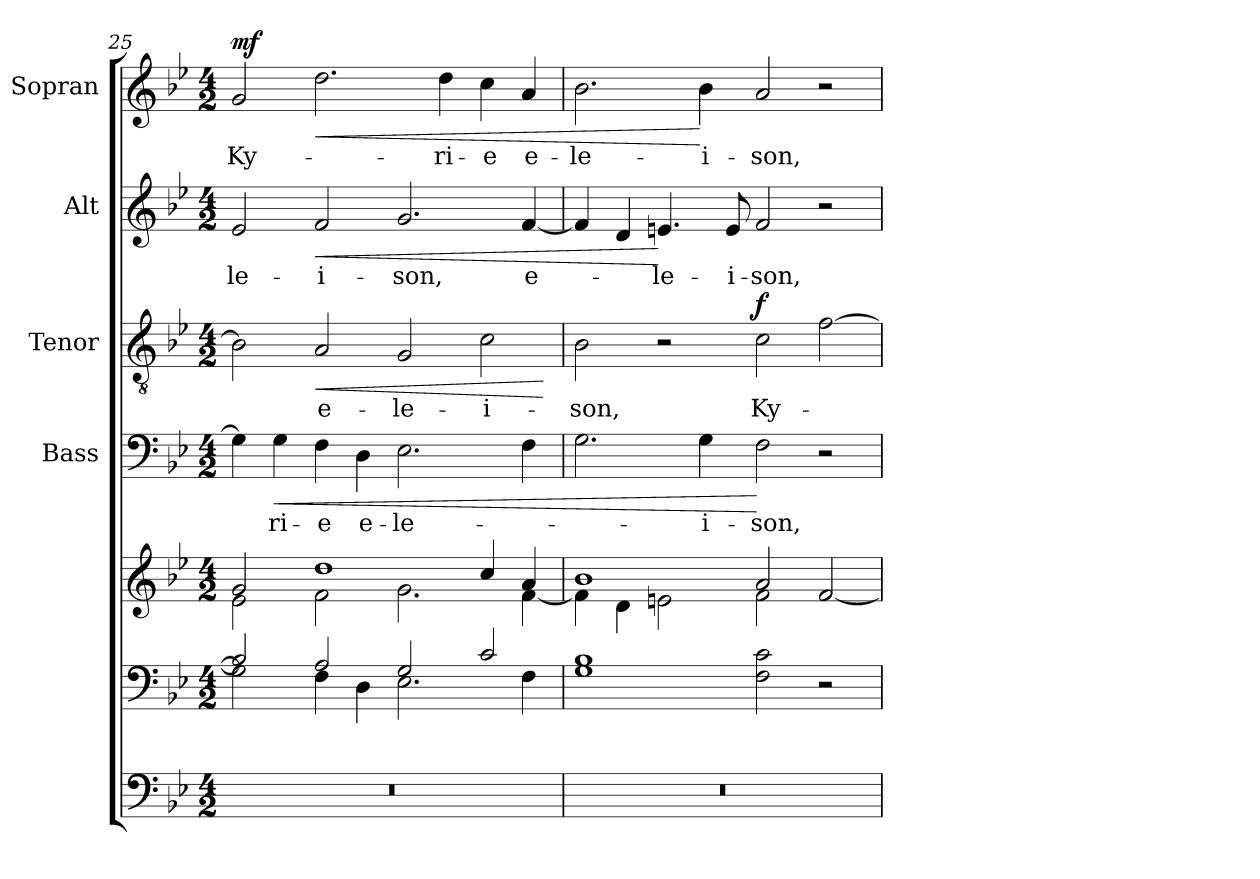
**kern	**kern	**kern	**kern	**text	**dynam	**kern	**text	**dynam	**kern	**text	**dynam	**kern	**text	**dynam
*part6	*part5	*part5	*part4	*part4	*part4	*part3	*part3	*part3	*part2	*part2	*part2	*part1	*part1	*part1
*staff7	*staff6	*staff5	*staff4	*staff4	*staff4	*staff3	*staff3	*staff3	*staff2	*staff2	*staff2	*staff1	*staff1	*staff1
*	*	*	*I"Bass	*	*	*I"Tenor	*	*	*I"Alt	*	*	*I"Sopran	*	*
*	*	*	*I'B.	*	*	*I'T.	*	*	*I'A.	*	*	*I'S.	*	*
*clefF4	*clefF4	*clefG2	*clefF4	*	*	*clefGv2	*	*	*clefG2	*	*	*clefG2	*	*
*k[b-e-]	*k[b-e-]	*k[b-e-]	*k[b-e-]	*	*	*k[b-e-]	*	*	*k[b-e-]	*	*	*k[b-e-]	*	*
*B-:	*B-:	*B-:	*B-:	*	*	*B-:	*	*	*B-:	*	*	*B-:	*	*
*M4/2	*M4/2	*M4/2	*M4/2	*	*	*M4/2	*	*	*M4/2	*	*	*M4/2	*	*
=25	=25	=25	=25	=25	=25	=25	=25	=25	=25	=25	=25	=25	=25	=25
*	*^	*^	*	*	*	*	*	*	*	*	*	*	*	*
!	!	!	!	!	!	!	!	!	!	!	!	!LO:LY:b	!	!	!LO:LY:b	!LO:DY:a
0r	2B-/]	2G\]	2g/	2e-\	4G\]	.	.	2B-\]	.	.	2e-/	-le-	.	2g/	Ky-	mf
!	!	!	!	!	!	!LO:LY:b	!LO:HP:b	!	!	!	!	!	!	!	!	!
.	.	.	.	.	4G\	-ri-	<	.	.	.	.	.	.	.	.	.
!	!	!	!	!	!	!LO:LY:b	!	!	!LO:LY:b	!LO:HP:b	!	!LO:LY:b	!LO:HP:b	!	!	!LO:HP:b
.	2A/	4F\	1dd	2f\	4F\	-e	.	2A/	e-	<	2f/	-i-	<	2.dd\	.	<
!	!	!	!	!	!	!LO:LY:b	!	!	!	!	!	!	!	!	!	!
.	.	4D\	.	.	4D\	e-	.	.	.	.	.	.	.	.	.	.
!	!	!	!	!	!	!LO:LY:b	!	!	!LO:LY:b	!	!	!LO:LY:b	!	!	!	!
.	2G/	2.E-\	.	2.g\	2.E-\	-le-	.	2G/	-le-	.	2.g/	-son,	.	.	.	.
!	!	!	!	!	!	!	!	!	!	!	!	!	!	!	!LO:LY:b	!
.	.	.	.	.	.	.	.	.	.	.	.	.	.	4dd\	-ri-	.
!	!	!	!	!	!	!	!	!	!LO:LY:b	!	!	!	!	!	!LO:LY:b	!
.	2c/	.	4cc/	.	.	.	.	2c\	-i-	.	.	.	.	4cc\	-e	.
!	!	!	!	!	!	!	!	!	!	!	!	!LO:LY:b	!	!	!LO:LY:b	!
.	.	4F\	4a/	[<4f\	4F\	.	.	.	.	.	[4f/	e-	.	4a/	e-	.
*	*v	*v	*	*	*	*	*	*	*	*	*	*	*	*	*	*
*	*	*v	*v	*	*	*	*	*	*	*	*	*	*	*	*
.	.	.	.	.	.	.	.	[	.	.	.	.	.	.
!!LO:LB:g=z
=26	=26	=26	=26	=26	=26	=26	=26	=26	=26	=26	=26	=26	=26	=26
*	*	*^	*	*	*	*	*	*	*	*	*	*	*	*
!	!	!	!	!	!	!	!	!LO:LY:b	!	!	!	!	!	!LO:LY:b	!
0r	1G 1B-	1b-	4f\]	2.G\	.	.	2B-\	-son,	.	4f/]	.	.	2.b-\	-le-	.
.	.	.	4d\	.	.	.	.	.	.	4d/	.	.	.	.	.
!	!	!	!	!	!	!	!	!	!	!	!LO:LY:b	!	!	!	!
.	.	.	2en\	.	.	.	2r	.	.	4.en/	-le-	[	.	.	.
!	!	!	!	!	!LO:LY:b	!	!	!	!	!	!	!	!	!LO:LY:b	!
.	.	.	.	4G\	-i-	.	.	.	.	.	.	.	4b-\	-i-	[
!	!	!	!	!	!	!	!	!	!	!	!LO:LY:b	!	!	!	!
.	.	.	.	.	.	.	.	.	.	8e/	-i-	.	.	.	.
!	!	!	!	!	!LO:LY:b	!	!	!LO:LY:b	!LO:DY:a	!	!LO:LY:b	!	!	!LO:LY:b	!
.	2F\ 2c\	2a/	2f\	2F\	-son,	[	2c\	Ky-	f	2f/	-son,	.	2a/	-son,	.
.	2r	[>2f/	2ryy	2r	.	.	[2f\	.	.	2r	.	.	2r	.	.
*	*	*v	*v	*	*	*	*	*	*	*	*	*	*	*	*
=	=	=	=	=	=	=	=	=	=	=	=	=	=	=
*-	*-	*-	*-	*-	*-	*-	*-	*-	*-	*-	*-	*-	*-	*-
